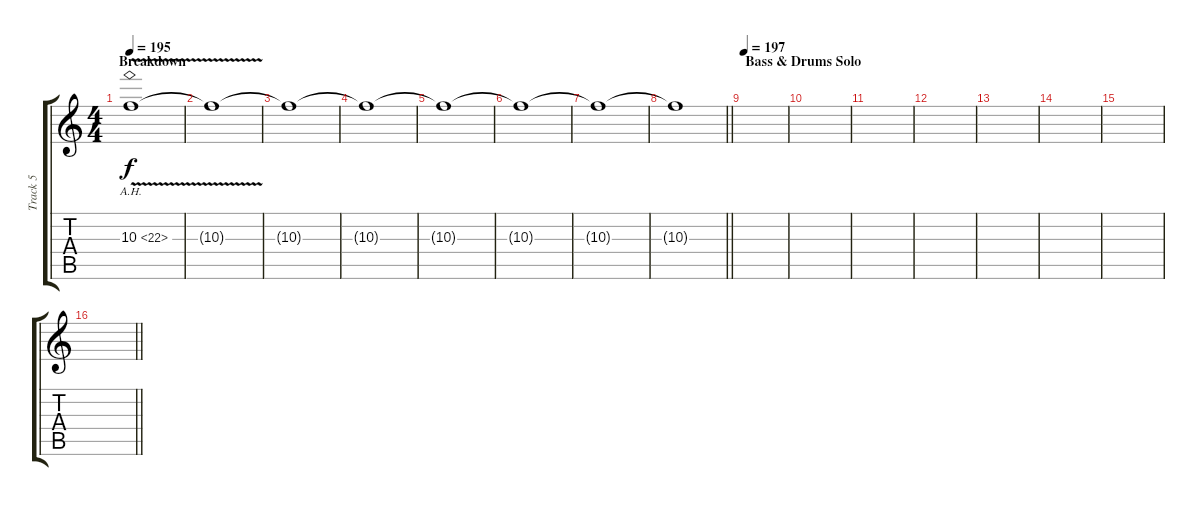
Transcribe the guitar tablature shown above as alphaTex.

\track ("Track 5" "Track 5") {instrument distortionguitar}
\staff {score tabs}
\tuning (E4 B3 G3 D3 A2 D2) {hide}
\ts (4 4)
\section ("" "Breakdown")
\tempo 195
\clef g2
\ks c
10.3{ah 12 v}.1{dy f} |
10.3{t}.1 |
10.3{t}.1 |
10.3{t}.1 |
10.3{t}.1 |
10.3{t}.1 |
10.3{t}.1 |
\barLineRight lightlight
10.3{t}.1 |
\section ("" "Bass & Drums Solo")
\tempo 197
|
|
|
|
|
|
|
\barLineRight lightlight
